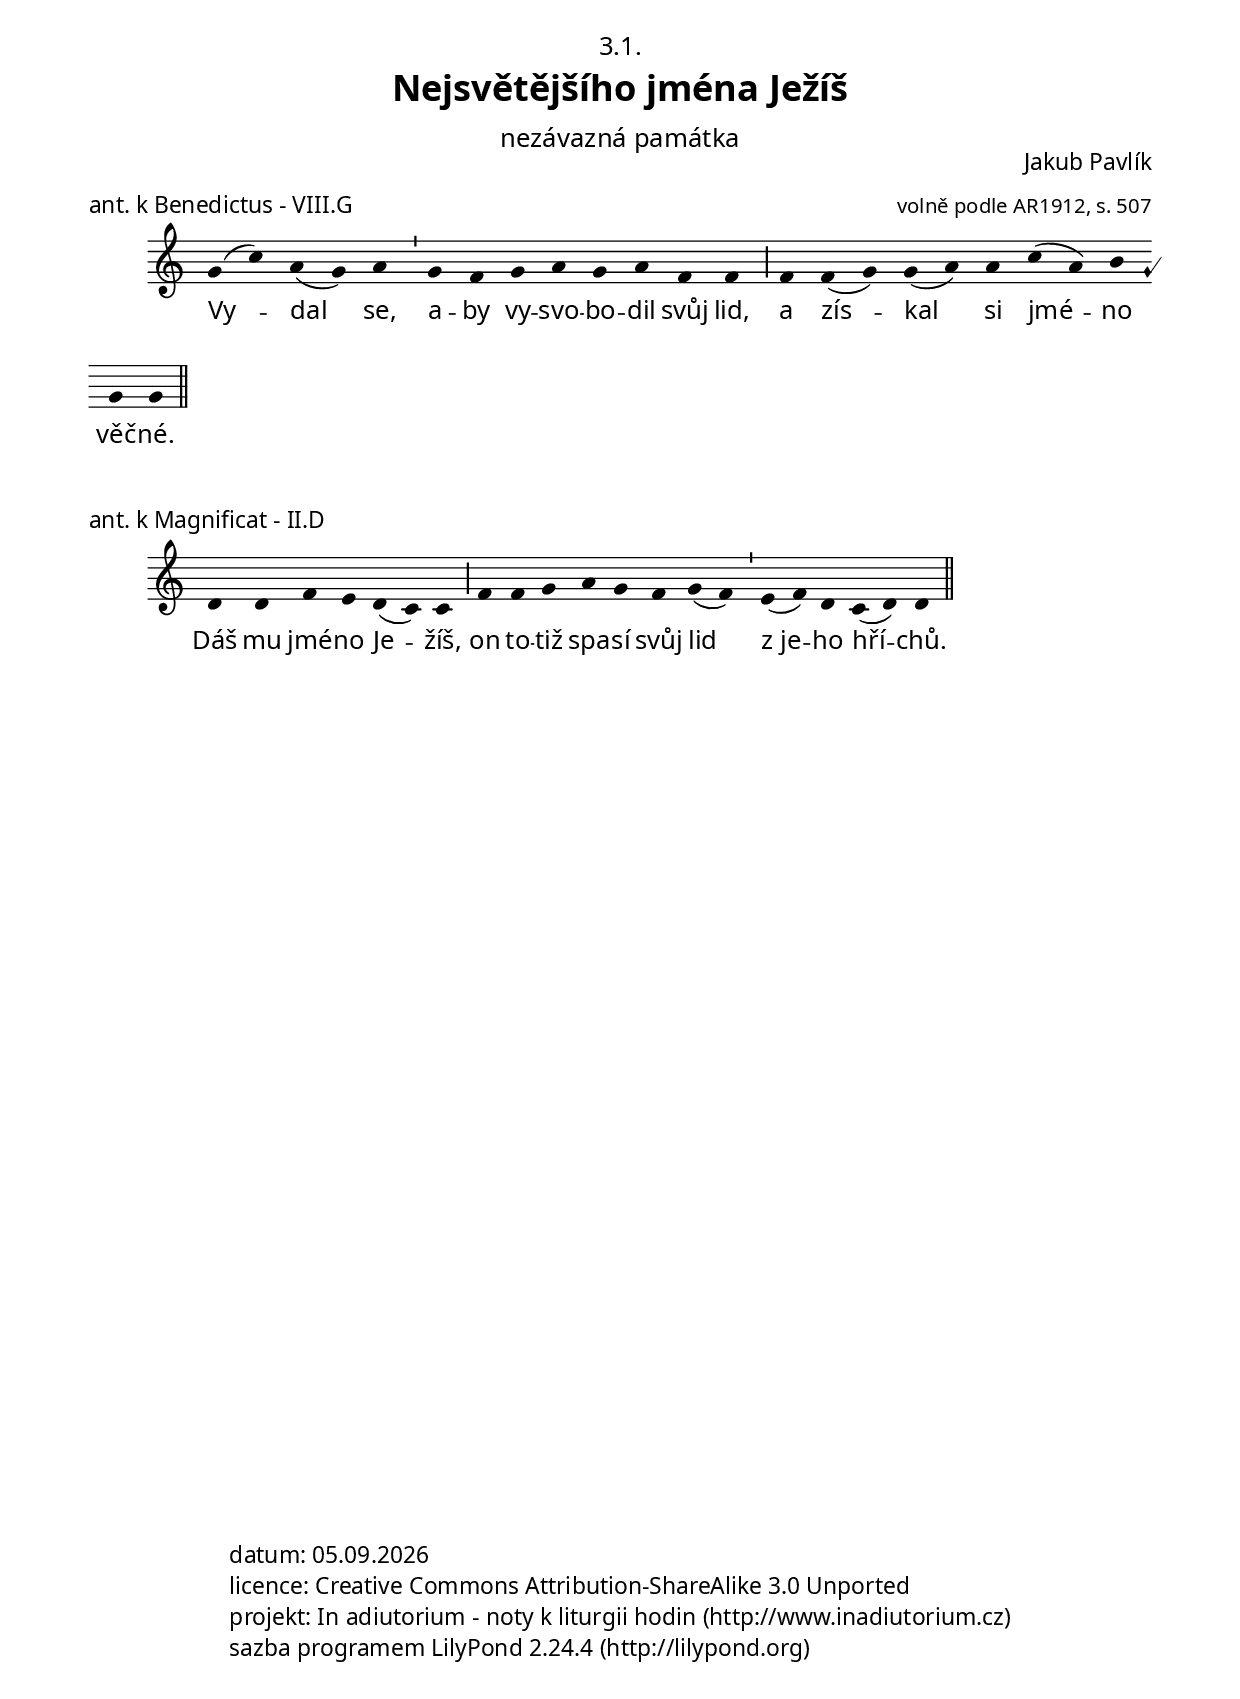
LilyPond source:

\version "2.17.24"

\include "../spolecne.ly"

\header {
  title = \markup\titleSvatek
            "Nejsvětějšího jména Ježíš"
            "nezávazná památka"
            3.1.
  composer = "Jakub Pavlík"
}

\score {
  \relative c'' {
    \choralniRezim
    g4( c) a( g) a \barMin
    g f g a g a f f \barMaior
    f f( g) g( a) a c( a) b g g \barFinalis
  }
  \addlyrics {
    Vy -- dal se,
    a -- by vy -- svo -- bo -- dil svůj lid,
    a zís -- kal si jmé -- no věč -- né.
  }
  \header {
    quid = "ant. k Benedictus"
    modus = "VIII"
    differentia = "G"
    psalmus = ""
    fons_externus = "volně podle AR1912, s. 507" % antifona 'Dedit se, ut liberaret populum'
    id = "aben"
    piece = \markup {\sestavTitulekBezZalmu}
  }
}

\score {
  \relative c' {
    \choralniRezim
    d4 d f e d( c) c \barMaior
    f f g a g f g( f) \barMin
    e( f) d c( d) d \barFinalis
  }
  \addlyrics {
    Dáš mu jmé -- no Je -- žíš,
    on to -- tiž spa -- sí svůj lid
    z_je -- ho hří -- chů.
  }
  \header {
    quid = "ant. k Magnificat"
    modus = "II"
    differentia = "D"
    psalmus = ""
    id = "amag"
    piece = \markup {\sestavTitulekBezZalmu}
  }
}